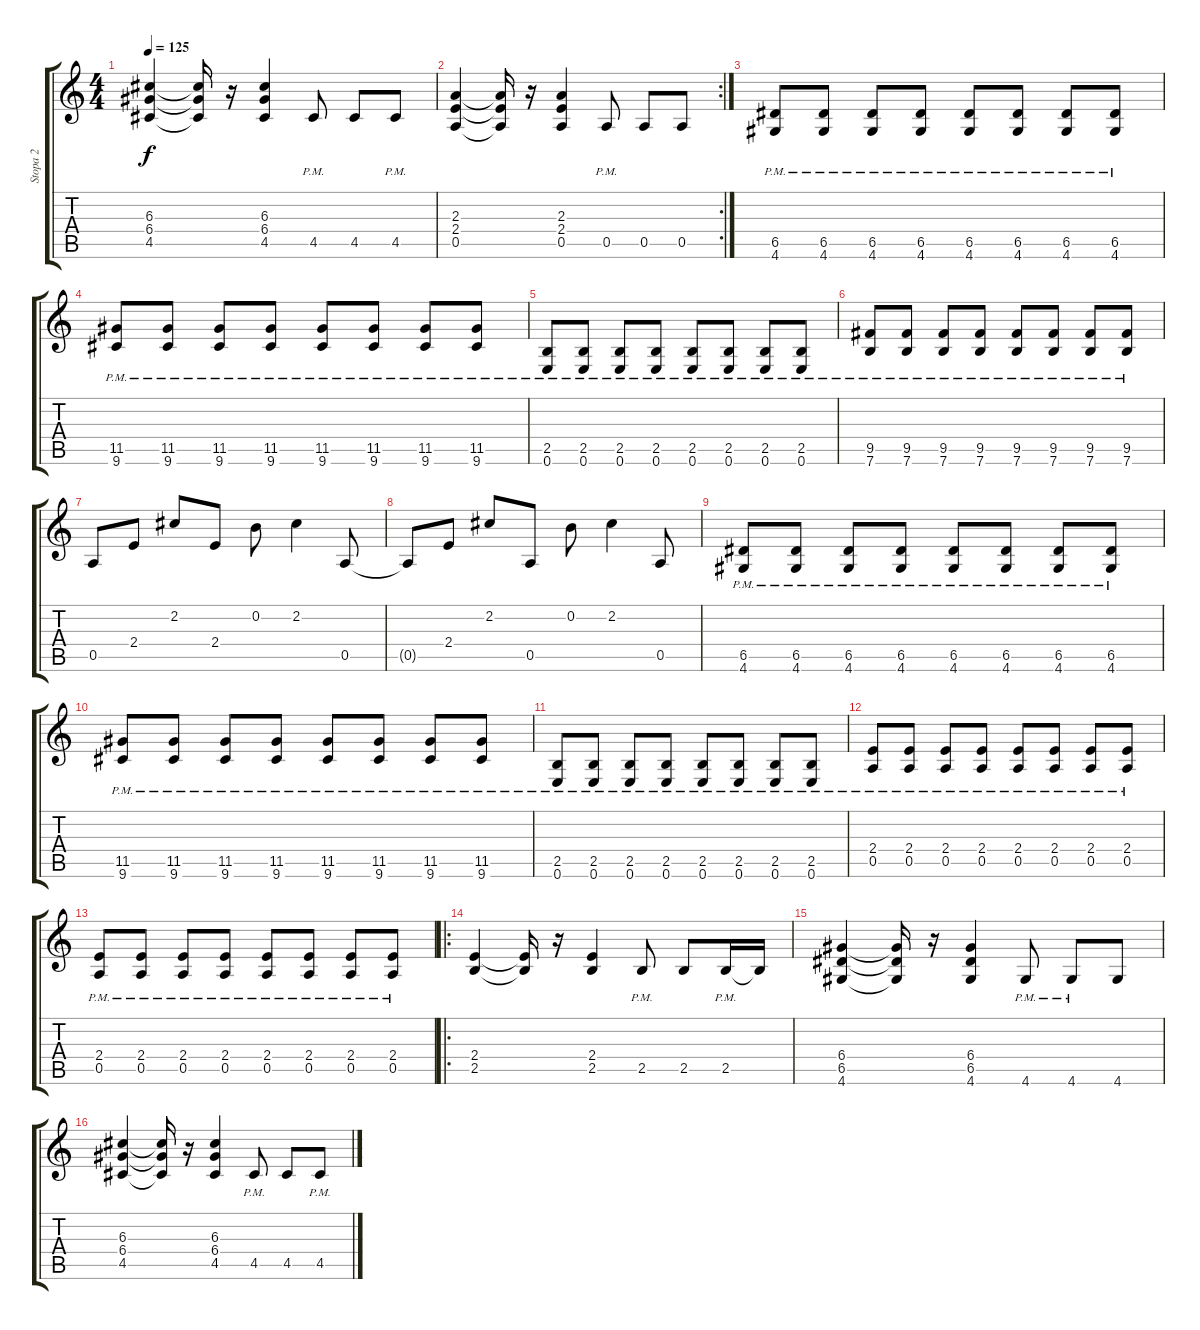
\track ("Stopa 2" "Stopa 2") {instrument distortionguitar}
\staff {score tabs}
\tuning (E4 B3 G3 D3 A2 E2) {hide}
\ts (4 4)
\tempo 125
\clef g2
\ks c
(6.3 6.4 4.5).4{dy f} (6.3{t} 6.4{t} 4.5{t}).16 r.16 (6.3 6.4 4.5).4 4.5{pm}.8 4.5.8 4.5{pm}.8 |
\rc 2
(2.3 2.4 0.5).4 (2.3{t} 2.4{t} 0.5{t}).16 r.16 (2.3 2.4 0.5).4 0.5{pm}.8 0.5.8 0.5.8 |
(6.5{pm} 4.6{pm}).8 (6.5{pm} 4.6{pm}).8 (6.5{pm} 4.6{pm}).8 (6.5{pm} 4.6{pm}).8 (6.5{pm} 4.6{pm}).8 (6.5{pm} 4.6{pm}).8 (6.5{pm} 4.6{pm}).8 (6.5{pm} 4.6{pm}).8 |
(11.5{pm} 9.6{pm}).8 (11.5{pm} 9.6{pm}).8 (11.5{pm} 9.6{pm}).8 (11.5{pm} 9.6{pm}).8 (11.5{pm} 9.6{pm}).8 (11.5{pm} 9.6{pm}).8 (11.5{pm} 9.6{pm}).8 (11.5{pm} 9.6{pm}).8 |
(2.5{pm} 0.6{pm}).8 (2.5{pm} 0.6{pm}).8 (2.5{pm} 0.6{pm}).8 (2.5{pm} 0.6{pm}).8 (2.5{pm} 0.6{pm}).8 (2.5{pm} 0.6{pm}).8 (2.5{pm} 0.6{pm}).8 (2.5{pm} 0.6{pm}).8 |
(9.5{pm} 7.6{pm}).8 (9.5{pm} 7.6{pm}).8 (9.5{pm} 7.6{pm}).8 (9.5{pm} 7.6{pm}).8 (9.5{pm} 7.6{pm}).8 (9.5{pm} 7.6{pm}).8 (9.5{pm} 7.6{pm}).8 (9.5{pm} 7.6{pm}).8 |
0.5.8 2.4.8 2.2.8 2.4.8 0.2.8 2.2.4 0.5.8 |
0.5{t}.8 2.4.8 2.2.8 0.5.8 0.2.8 2.2.4 0.5.8 |
(6.5{pm} 4.6{pm}).8 (6.5{pm} 4.6{pm}).8 (6.5{pm} 4.6{pm}).8 (6.5{pm} 4.6{pm}).8 (6.5{pm} 4.6{pm}).8 (6.5{pm} 4.6{pm}).8 (6.5{pm} 4.6{pm}).8 (6.5{pm} 4.6{pm}).8 |
(11.5{pm} 9.6{pm}).8 (11.5{pm} 9.6{pm}).8 (11.5{pm} 9.6{pm}).8 (11.5{pm} 9.6{pm}).8 (11.5{pm} 9.6{pm}).8 (11.5{pm} 9.6{pm}).8 (11.5{pm} 9.6{pm}).8 (11.5{pm} 9.6{pm}).8 |
(2.5{pm} 0.6{pm}).8 (2.5{pm} 0.6{pm}).8 (2.5{pm} 0.6{pm}).8 (2.5{pm} 0.6{pm}).8 (2.5{pm} 0.6{pm}).8 (2.5{pm} 0.6{pm}).8 (2.5{pm} 0.6{pm}).8 (2.5{pm} 0.6{pm}).8 |
(2.4{pm} 0.5{pm}).8 (2.4{pm} 0.5{pm}).8 (2.4{pm} 0.5{pm}).8 (2.4{pm} 0.5{pm}).8 (2.4{pm} 0.5{pm}).8 (2.4{pm} 0.5{pm}).8 (2.4{pm} 0.5{pm}).8 (2.4{pm} 0.5{pm}).8 |
(2.4{pm} 0.5{pm}).8 (2.4{pm} 0.5{pm}).8 (2.4{pm} 0.5{pm}).8 (2.4{pm} 0.5{pm}).8 (2.4{pm} 0.5{pm}).8 (2.4{pm} 0.5{pm}).8 (2.4{pm} 0.5{pm}).8 (2.4{pm} 0.5{pm}).8 |
\ro
(2.4 2.5).4 (2.4{t} 2.5{t}).16 r.16 (2.4 2.5).4 2.5{pm}.8 2.5.8 2.5{pm}.16 2.5{t}.16 |
(6.4 6.5 4.6).4 (6.4{t} 6.5{t} 4.6{t}).16 r.16 (6.4 6.5 4.6).4 4.6{pm}.8 4.6{pm}.8 4.6.8 |
(6.3 6.4 4.5).4 (6.3{t} 6.4{t} 4.5{t}).16 r.16 (6.3 6.4 4.5).4 4.5{pm}.8 4.5.8 4.5{pm}.8
